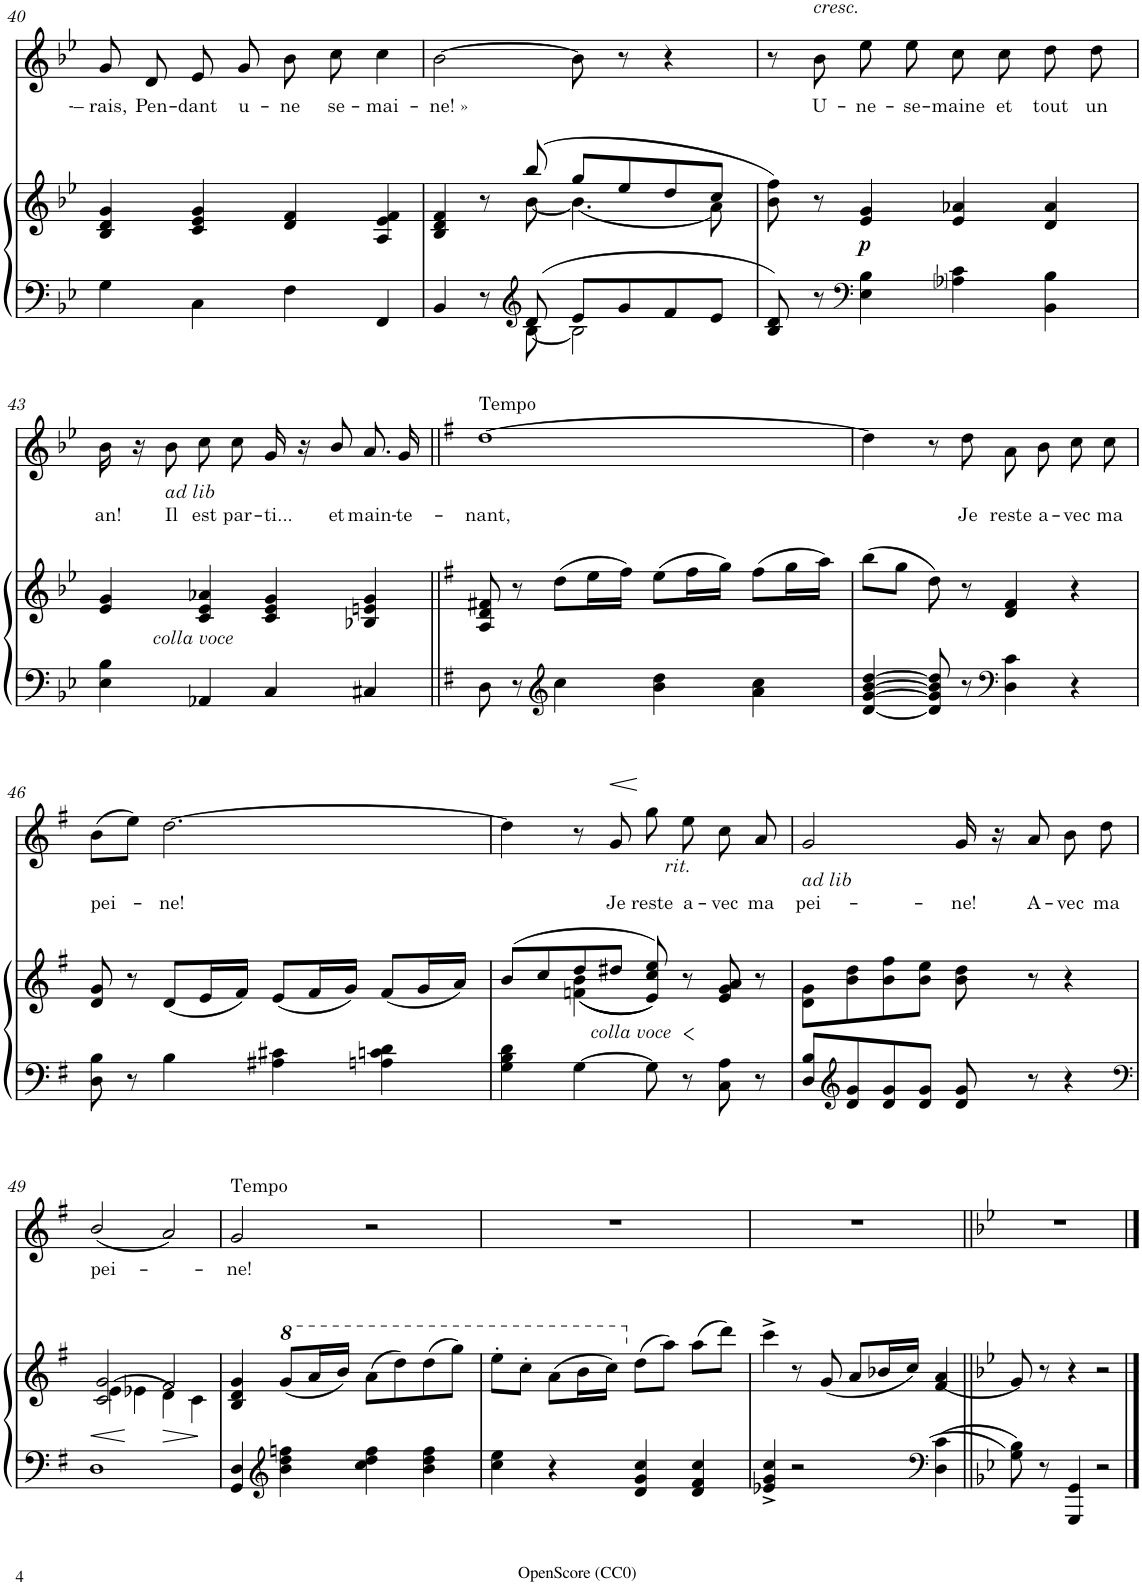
**kern	**kern	**dynam	**kern	**text	**dynam
*part2	*part2	*part2	*part1	*part1	*part1
*staff3	*staff2	*staff2/3	*staff1	*staff1	*staff1
*I"Piano	*	*	*I"Chant Voice	*	*
*I'Pno	*	*	*	*	*
!!LO:PB:g=z
*clefF4	*clefG2	*	*clefG2	*	*
*k[b-e-]	*k[b-e-]	*	*k[b-e-]	*	*
*M4/4	*M4/4	*	*M4/4	*	*
*met(c)	*met(c)	*	*met(c)	*	*
=40	=40	=40	=40	=40	=40
!	!	!	!	!LO:LY:b	!
4G\	4B-/ 4d/ 4g/	.	8g/	-– rais,	.
!	!	!	!	!LO:LY:b	!
.	.	.	8d/	Pen-	.
!	!	!	!	!LO:LY:b	!
4C\	4c/ 4e-/ 4g/	.	8e-/	-dant	.
!	!	!	!	!LO:LY:b	!
.	.	.	8g/	u-	.
!	!	!	!	!LO:LY:b	!
4F\	4d/ 4f/	.	8b-\	-ne	.
!	!	!	!	!LO:LY:b	!
.	.	.	8cc\	se-	.
!	!	!	!	!LO:LY:b	!
4FF/	4A/ 4e-/ 4f/	.	4cc\	-mai-	.
=41	=41	=41	=41	=41	=41
*^	*^	*	*	*	*
!	!	!	!	!	!	!LO:LY:b	!
4BB-/	4.ryy	4B-/ 4d/ 4f/	4.ryy	.	[2b-\	-ne! »	.
8r	.	8r	.	.	.	.	.
*clefG2	*	*	*	*	*	*	*
8d/	[8B-\	(8bb-/	[8b-\	.	.	.	.
8e-/L	2B-\]	8gg/L	(4.b-\]	.	8b-\]	.	.
8g/	.	8ee-/	.	.	8r	.	.
8f/	.	8dd/	.	.	4r	.	.
8e-/J	.	8cc/J	8a\)	.	.	.	.
*v	*v	*	*	*	*	*	*
*	*v	*v	*	*	*	*
=42	=42	=42	=42	=42	=42
8B-/ 8d/	8b-\ 8ff\)	.	8r	.	.
!	!	!	!LO:TX:a:i:t=cresc.	!	!
!	!	!	!	!LO:LY:b	!
8r	8r	.	8b-\	U-	.
*clefF4	*	*	*	*	*
!	!	!LO:DY:b	!	!LO:LY:b	!
4E-\ 4B-\	4e-/ 4g/	p	8ee-\	-ne-	.
!	!	!	!	!LO:LY:b	!
.	.	.	8ee-\	-se-	.
!	!	!	!	!LO:LY:b	!
4A-j\ 4c\	4e-/ 4a-X/	.	8cc\	-maine	.
!	!	!	!	!LO:LY:b	!
.	.	.	8cc\	et	.
!	!	!	!	!LO:LY:b	!
4BB-\ 4B-\	4d/ 4a-/	.	8dd\	tout	.
!	!	!	!	!LO:LY:b	!
.	.	.	8dd\	un	.
!!LO:LB:g=z
=43	=43	=43	=43	=43	=43
!	!LO:TX:b:i:t=colla voce	!	!	!	!
!	!	!	!	!LO:LY:b	!
4E-\ 4B-\	4e-/ 4g/	.	16b-\	an!	.
.	.	.	16r	.	.
!	!	!	!LO:TX:b:i:t=ad lib	!	!
!	!	!	!	!LO:LY:b	!
.	.	.	8b-\	Il	.
!	!	!	!	!LO:LY:b	!
4AA-X/	4c/ 4e-/ 4a-X/	.	8cc\	est	.
!	!	!	!	!LO:LY:b	!
.	.	.	8cc\	par-	.
!	!	!	!	!LO:LY:b	!
4C/	4c/ 4e-/ 4g/	.	16g/	-ti...	.
.	.	.	16r	.	.
!	!	!	!	!LO:LY:b	!
.	.	.	8b-/	et	.
!	!	!	!	!LO:LY:b	!
4C#X/	4B-X/ 4en/ 4g/	.	8.a/	main-	.
!	!	!	!	!LO:LY:b	!
.	.	.	16g/	-te-	.
=44||	=44||	=44||	=44||	=44||	=44||
*k[f#]	*k[f#]	*	*k[f#]	*	*
!	!	!	!LO:TX:a:t=Tempo	!	!
!	!	!	!	!LO:LY:b	!
8D\	8A/ 8d/ 8f#X/	.	[1dd	-nant,	.
8r	8r	.	.	.	.
*clefG2	*	*	*	*	*
4cc\	(8dd\L	.	.	.	.
.	16ee\L	.	.	.	.
.	16ff#\JJ)	.	.	.	.
4b\ 4dd\	(8ee\L	.	.	.	.
.	16ff#\L	.	.	.	.
.	16gg\JJ)	.	.	.	.
4a\ 4cc\	(8ff#\L	.	.	.	.
.	16gg\L	.	.	.	.
.	16aa\JJ)	.	.	.	.
=45	=45	=45	=45	=45	=45
[4d/ [>4g/ [4b/ [4dd/	(8bb\L	.	4dd\]	.	.
.	8gg\J	.	.	.	.
8d/] 8g/] 8b/] 8dd/]	8dd\)	.	8r	.	.
!	!	!	!	!LO:LY:b	!
8r	8r	.	8dd\	Je	.
*clefF4	*	*	*	*	*
!	!	!	!	!LO:LY:b	!
4D\ 4c\	4d/ 4f#/	.	8a\	reste	.
!	!	!	!	!LO:LY:b	!
.	.	.	8b\	a-	.
!	!	!	!	!LO:LY:b	!
4r	4r	.	8cc\	-vec	.
!	!	!	!	!LO:LY:b	!
.	.	.	8cc\	ma	.
!!LO:LB:g=z
=46	=46	=46	=46	=46	=46
!	!	!	!	!LO:LY:b	!
8D\ 8B\	8d/ 8g/	.	(8b\L	pei-	.
8r	8r	.	8ee\J)	.	.
!	!	!	!	!LO:LY:b	!
4B\	(8d/L	.	[2.dd\	-ne!	.
.	16e/L	.	.	.	.
.	16f#/JJ)	.	.	.	.
4A#X\ 4c#X\	(8e/L	.	.	.	.
.	16f#/L	.	.	.	.
.	16g/JJ)	.	.	.	.
4An\ 4cn\ 4d\	(8f#/L	.	.	.	.
.	16g/L	.	.	.	.
.	16a/JJ)	.	.	.	.
=47	=47	=47	=47	=47	=47
*	*^	*	*	*	*
4G\ 4B\ 4d\	(8b/L	4ryy	.	4dd\]	.	.
.	8cc/	.	.	.	.	.
!	!LO:TX:b:i:t=colla voce	!	!	!	!	!
!	!	!	!LO:HP:b	!	!	!
[4G\	8dd/	((4fn\ 4b\	<	8r	.	.
!	!	!	!	!LO:TX:b:i:t=rit.	!	!
!	!	!	!	!	!LO:LY:b	!LO:HP:b
.	8dd#X/J	.	.	8g/	Je	<
!	!	!	!	!	!LO:LY:b	!
8G\]	((8e/ 8cc/ 8ee/)	2ryy	[	8gg\	reste	[
!	!	!	!	!	!LO:LY:b	!
8r	8r	.	.	8ee\	a-	.
!	!	!	!	!	!LO:LY:b	!
8C\ 8A\	8e/ 8g/ 8a/	.	.	8cc\	-vec	.
!	!	!	!	!	!LO:LY:b	!
8r	8r	.	.	8a/	ma	.
*	*v	*v	*	*	*	*
=48	=48	=48	=48	=48	=48
!	!	!	!LO:TX:b:i:t=ad lib	!	!
!	!	!	!	!LO:LY:b	!
8D/ 8B/L	8d\ 8g\L	.	2g/	pei-	.
*clefG2	*	*	*	*	*
8d/ 8g/	8b\ 8dd\	.	.	.	.
8d/ 8g/	8b\ 8ff#\	.	.	.	.
8d/ 8g/J	8b\ 8ee\J	.	.	.	.
!	!	!	!	!LO:LY:b	!
8d/ 8g/	8b\ 8dd\	.	16g/	-ne!	.
.	.	.	16r	.	.
!	!	!	!	!LO:LY:b	!
8r	8r	.	8a/	A-	.
!	!	!	!	!LO:LY:b	!
4r	4r	.	8b\	-vec	.
!	!	!	!	!LO:LY:b	!
.	.	.	8dd\	ma	.
!!LO:LB:g=z
=49	=49	=49	=49	=49	=49
*clefF4	*	*	*	*	*
!	!	!LO:HP:b	!	!LO:LY:b	!
*	*^	*	*	*	*
1D	2c/ 2g/	4e\	<	(2b/	pei-	.
.	.	4e-X\	[	.	.	.
!	!	!	!LO:HP:b	!	!	!
.	2f#/)	4d\	>	2a/)	.	.
.	.	4c\	.	.	.	.
*	*v	*v	*	*	*	*
.	.	]	.	.	.
=50	=50	=50	=50	=50	=50
!	!	!	!LO:TX:a:t=Tempo	!	!
!	!	!	!	!LO:LY:b	!
4GG/ 4D/	4B/ 4d/ 4g/	.	2g/	-ne!	.
*clefG2	*	*	*	*	*
*	*8va	*	*	*	*
4b\ 4dd\ 4ffn\	(8gg/L	.	.	.	.
.	16aa/L	.	.	.	.
.	16bb/JJ)	.	.	.	.
4cc\ 4dd\ 4ff\	(8aa\L	.	2r	.	.
.	8ddd\)	.	.	.	.
4b\ 4dd\ 4ff\	(8ddd\	.	.	.	.
.	8ggg\J)	.	.	.	.
=51	=51	=51	=51	=51	=51
4cc\ 4ee\	8eee'\L	.	1r	.	.
.	8ccc'\J	.	.	.	.
4r	(8aa\L	.	.	.	.
.	16bb\L	.	.	.	.
.	16ccc\JJ)	.	.	.	.
*	*X8va	*	*	*	*
4d/ 4g/ 4cc/	(8dd\L	.	.	.	.
.	8aa\J)	.	.	.	.
4d/ 4f#/ 4cc/	(8aa\L	.	.	.	.
.	8ddd\J)	.	.	.	.
=52	=52	=52	=52	=52	=52
4e-X/^ 4g/^ 4cc/^	4ccc^\	.	1r	.	.
2r	8r	.	.	.	.
.	(8g/	.	.	.	.
.	8a/L	.	.	.	.
.	16b-X/L	.	.	.	.
.	16cc/JJ)	.	.	.	.
*clefF4	*	*	*	*	*
4D\ 4c\	(4f#/ 4a/	.	.	.	.
=53||	=53||	=53||	=53||	=53||	=53||
*k[b-e-]	*k[b-e-]	*	*k[b-e-]	*	*
8G\ 8B-\)	8g/)	.	1r	.	.
8r	8r	.	.	.	.
4GGG/ 4GG/	4r	.	.	.	.
2r	2r	.	.	.	.
==	==	==	==	==	==
*-	*-	*-	*-	*-	*-
